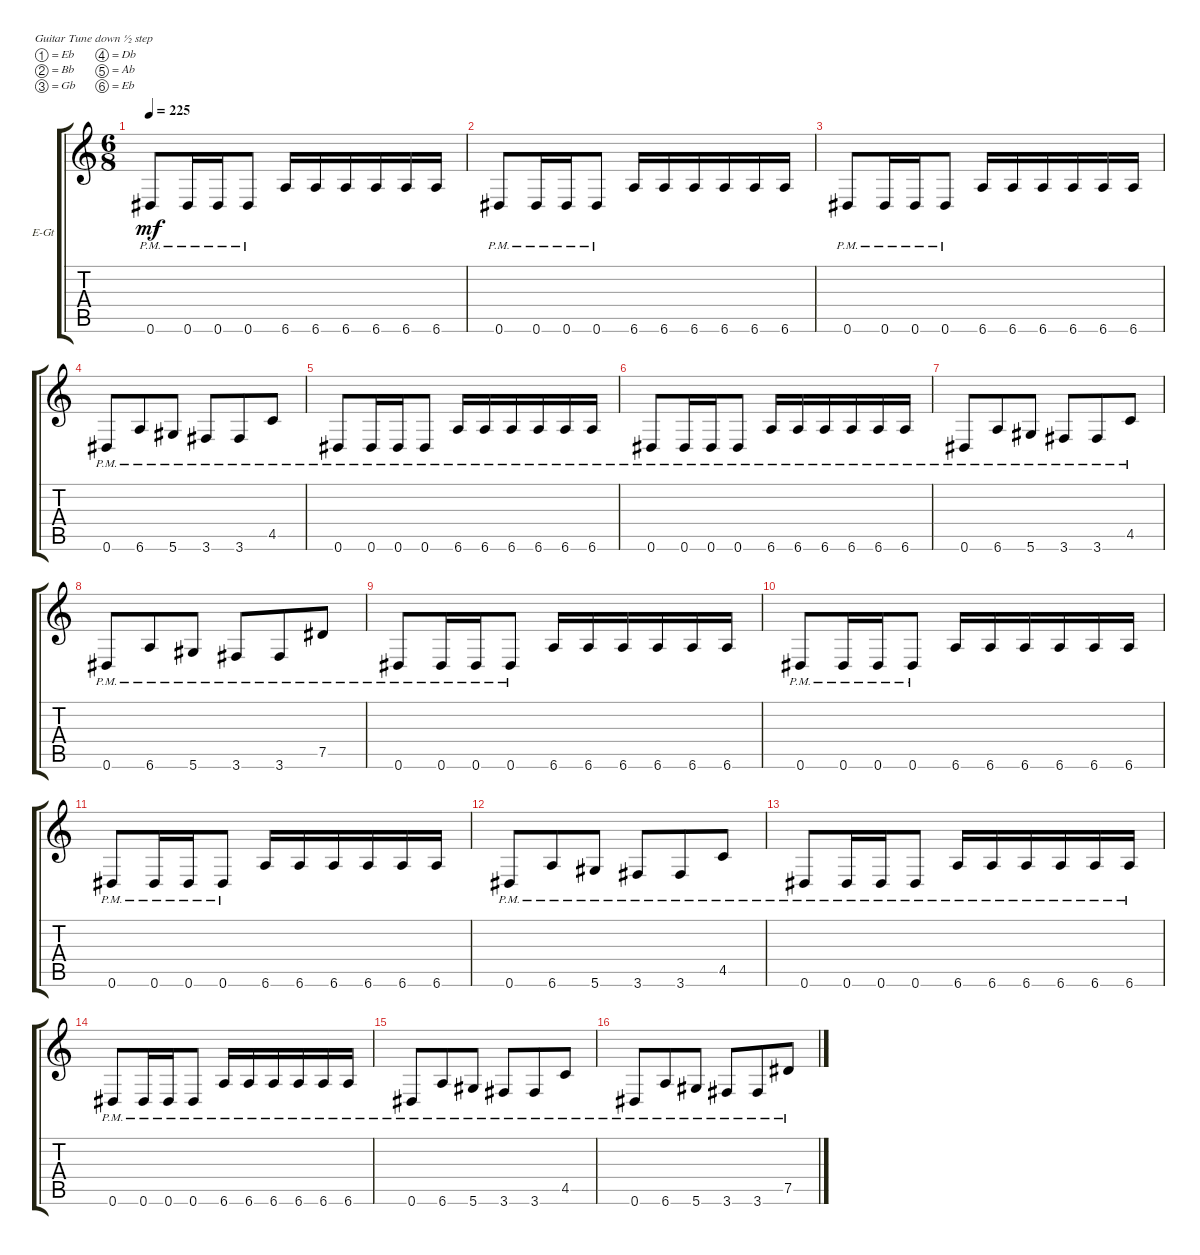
\bracketExtendMode groupsimilarinstruments
\firstSystemTrackNameOrientation horizontal
\otherSystemsTrackNameOrientation horizontal
\track ("left" "E-Gt") {instrument distortionguitar}
\staff {score tabs}
\tuning (Eb4 Bb3 Gb3 Db3 Ab2 Eb2)
\ts (6 8)
\tempo 225
\clef g2
\ks c
0.6{pm}.8{dy mf} 0.6{pm}.16 0.6{pm}.16 0.6{pm}.8 6.6.16 6.6.16 6.6.16 6.6.16 6.6.16 6.6.16 |
0.6{pm}.8 0.6{pm}.16 0.6{pm}.16 0.6{pm}.8 6.6.16 6.6.16 6.6.16 6.6.16 6.6.16 6.6.16 |
0.6{pm}.8 0.6{pm}.16 0.6{pm}.16 0.6{pm}.8 6.6.16 6.6.16 6.6.16 6.6.16 6.6.16 6.6.16 |
0.6{pm}.8 6.6{pm}.8 5.6{pm}.8 3.6{pm}.8 3.6{pm}.8 4.5{pm}.8 |
0.6{pm}.8 0.6{pm}.16 0.6{pm}.16 0.6{pm}.8 6.6{pm}.16 6.6{pm}.16 6.6{pm}.16 6.6{pm}.16 6.6{pm}.16 6.6{pm}.16 |
0.6{pm}.8 0.6{pm}.16 0.6{pm}.16 0.6{pm}.8 6.6{pm}.16 6.6{pm}.16 6.6{pm}.16 6.6{pm}.16 6.6{pm}.16 6.6{pm}.16 |
0.6{pm}.8 6.6{pm}.8 5.6{pm}.8 3.6{pm}.8 3.6{pm}.8 4.5{pm}.8 |
0.6{pm}.8 6.6{pm}.8 5.6{pm}.8 3.6{pm}.8 3.6{pm}.8 7.5{pm}.8 |
0.6{pm}.8 0.6{pm}.16 0.6{pm}.16 0.6{pm}.8 6.6.16 6.6.16 6.6.16 6.6.16 6.6.16 6.6.16 |
0.6{pm}.8 0.6{pm}.16 0.6{pm}.16 0.6{pm}.8 6.6.16 6.6.16 6.6.16 6.6.16 6.6.16 6.6.16 |
0.6{pm}.8 0.6{pm}.16 0.6{pm}.16 0.6{pm}.8 6.6.16 6.6.16 6.6.16 6.6.16 6.6.16 6.6.16 |
0.6{pm}.8 6.6{pm}.8 5.6{pm}.8 3.6{pm}.8 3.6{pm}.8 4.5{pm}.8 |
0.6{pm}.8 0.6{pm}.16 0.6{pm}.16 0.6{pm}.8 6.6{pm}.16 6.6{pm}.16 6.6{pm}.16 6.6{pm}.16 6.6{pm}.16 6.6{pm}.16 |
0.6{pm}.8 0.6{pm}.16 0.6{pm}.16 0.6{pm}.8 6.6{pm}.16 6.6{pm}.16 6.6{pm}.16 6.6{pm}.16 6.6{pm}.16 6.6{pm}.16 |
0.6{pm}.8 6.6{pm}.8 5.6{pm}.8 3.6{pm}.8 3.6{pm}.8 4.5{pm}.8 |
0.6{pm}.8 6.6{pm}.8 5.6{pm}.8 3.6{pm}.8 3.6{pm}.8 7.5{pm}.8
